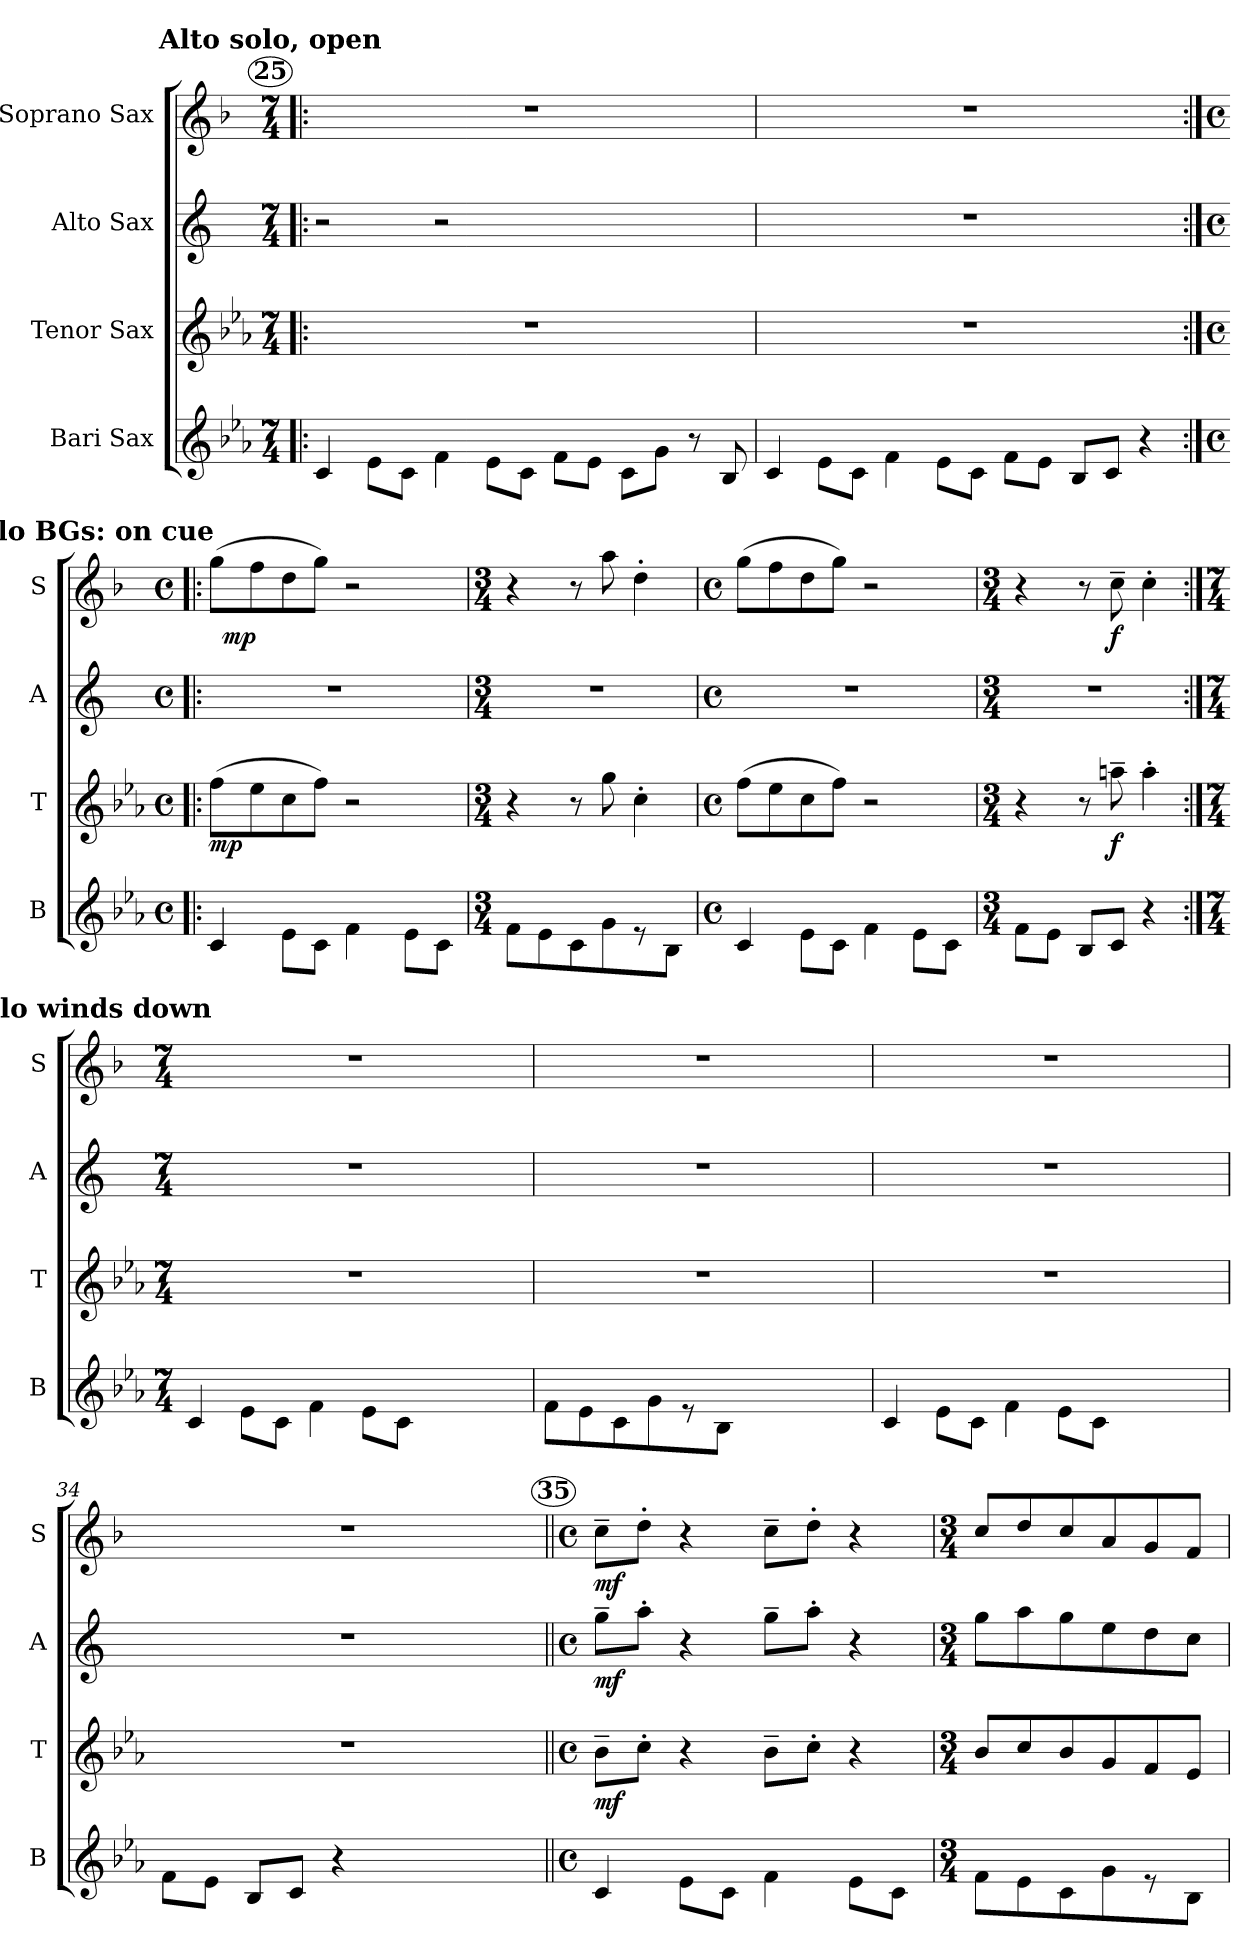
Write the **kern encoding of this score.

**kern	**kern	**dynam	**kern	**dynam	**kern	**dynam
*part4	*part3	*part3	*part2	*part2	*part1	*part1
*staff4	*staff3	*staff3	*staff2	*staff2	*staff1	*staff1
*I"Bari Sax	*I"Tenor Sax	*	*I"Alto Sax	*	*I"Soprano Sax	*
*I'B	*I'T	*	*I'A	*	*I'S	*
!!LO:PB:g=z
*clefG2	*clefG2	*	*clefG2	*	*clefG2	*
*ITrd12c21	*ITrd8c14	*	*ITrd5c9	*	*ITrd1c2	*
*k[b-e-a-]	*k[b-e-a-]	*	*k[b-e-a-]	*	*k[b-e-a-]	*
*E-:	*E-:	*	*E-:	*	*E-:	*
*M7/4	*M7/4	*	*M7/4	*	*M7/4	*
!!LO:REH:place=s1:a:B:enc=circle:fs=7.2:t=25
!!LO:REH:place=s1:a:enc=none:t=Alto solo, open
=25!|:	=25!|:	=25!|:	=25!|:	=25!|:	=25!|:	=25!|:
4C/	1..r	.	2r	.	1..r	.
8E-\L	.	.	.	.	.	.
8C\J	.	.	.	.	.	.
4F\	.	.	2r	.	.	.
8E-\L	.	.	.	.	.	.
8C\J	.	.	.	.	.	.
8F\L	.	.	2.ryy	.	.	.
8E-\J	.	.	.	.	.	.
8C\L	.	.	.	.	.	.
8G\J	.	.	.	.	.	.
8r	.	.	.	.	.	.
8BB-/	.	.	.	.	.	.
=26	=26	=26	=26	=26	=26	=26
4C/	1..r	.	1..r	.	1..r	.
8E-\L	.	.	.	.	.	.
8C\J	.	.	.	.	.	.
4F\	.	.	.	.	.	.
8E-\L	.	.	.	.	.	.
8C\J	.	.	.	.	.	.
8F\L	.	.	.	.	.	.
8E-\J	.	.	.	.	.	.
8BB-/L	.	.	.	.	.	.
8C/J	.	.	.	.	.	.
4r	.	.	.	.	.	.
!!LO:REH:place=s1:a:enc=none:t=solo BGs&colon; on cue
=27:|!|:	=27:|!|:	=27:|!|:	=27:|!|:	=27:|!|:	=27:|!|:	=27:|!|:
*M4/4	*M4/4	*	*M4/4	*	*M4/4	*
*met(c)	*met(c)	*	*met(c)	*	*met(c)	*
!	!	!LO:DY:b	!	!	!	!
*	*	*	*	*	*^	*
4C/	(>8f\L	mp	1r	.	(>8ff\L	32ryy	.
!	!	!	!	!	!	!	!LO:DY:b
.	.	.	.	.	.	2ryy	mp
.	8e-\	.	.	.	8ee-\	.	.
8E-\L	8c\	.	.	.	8cc\	.	.
8C\J	8f\J)	.	.	.	8ff\J)	.	.
4F\	2r	.	.	.	2r	.	.
.	.	.	.	.	.	4...ryy	.
8E-\L	.	.	.	.	.	.	.
8C\J	.	.	.	.	.	.	.
*	*	*	*	*	*v	*v	*
=28	=28	=28	=28	=28	=28	=28
*M3/4	*M3/4	*	*M3/4	*	*M3/4	*
8F\L	4r	.	2.r	.	4r	.
8E-\	.	.	.	.	.	.
8C\	8r	.	.	.	8r	.
8G\	8g\	.	.	.	8gg\	.
8r	4c'>\	.	.	.	4cc'>\	.
8BB-\J	.	.	.	.	.	.
=29	=29	=29	=29	=29	=29	=29
*M4/4	*M4/4	*	*M4/4	*	*M4/4	*
*met(c)	*met(c)	*	*met(c)	*	*met(c)	*
4C/	(>8f\L	.	1r	.	(>8ff\L	.
.	8e-\	.	.	.	8ee-\	.
8E-\L	8c\	.	.	.	8cc\	.
8C\J	8f\J)	.	.	.	8ff\J)	.
4F\	2r	.	.	.	2r	.
8E-\L	.	.	.	.	.	.
8C\J	.	.	.	.	.	.
=30	=30	=30	=30	=30	=30	=30
*M3/4	*M3/4	*	*M3/4	*	*M3/4	*
8F\L	4r	.	2.r	.	4r	.
8E-\J	.	.	.	.	.	.
8BB-/L	8r	.	.	.	8r	.
!	!	!LO:DY:b	!	!	!	!LO:DY:b
8C/J	8an~>\	f	.	.	8b-~>\	f
4r	4a'>\	.	.	.	4b-'>\	.
!!LO:REH:place=s1:a:enc=none:t=solo winds down
=31:|!	=31:|!	=31:|!	=31:|!	=31:|!	=31:|!	=31:|!
*M7/4	*M7/4	*	*M7/4	*	*M7/4	*
4C/	1..r	.	1..r	.	1..r	.
8E-\L	.	.	.	.	.	.
8C\J	.	.	.	.	.	.
4F\	.	.	.	.	.	.
8E-\L	.	.	.	.	.	.
8C\J	.	.	.	.	.	.
2.ryy	.	.	.	.	.	.
=32	=32	=32	=32	=32	=32	=32
8F\L	1..r	.	1..r	.	1..r	.
8E-\	.	.	.	.	.	.
8C\	.	.	.	.	.	.
8G\	.	.	.	.	.	.
8r	.	.	.	.	.	.
8BB-\J	.	.	.	.	.	.
1ryy	.	.	.	.	.	.
=33	=33	=33	=33	=33	=33	=33
4C/	1..r	.	1..r	.	1..r	.
8E-\L	.	.	.	.	.	.
8C\J	.	.	.	.	.	.
4F\	.	.	.	.	.	.
8E-\L	.	.	.	.	.	.
8C\J	.	.	.	.	.	.
2.ryy	.	.	.	.	.	.
=34	=34	=34	=34	=34	=34	=34
8F\L	1..r	.	1..r	.	1..r	.
8E-\J	.	.	.	.	.	.
8BB-/L	.	.	.	.	.	.
8C/J	.	.	.	.	.	.
4r	.	.	.	.	.	.
1ryy	.	.	.	.	.	.
!!LO:LB:g=z
!!LO:REH:place=s1:a:B:enc=circle:fs=7.2:t=35
=35||	=35||	=35||	=35||	=35||	=35||	=35||
*M4/4	*M4/4	*	*M4/4	*	*M4/4	*
*met(c)	*met(c)	*	*met(c)	*	*met(c)	*
!	!	!LO:DY:b	!	!LO:DY:b	!	!LO:DY:b
4C/	8B-~>\L	mf	8b-~>\L	mf	8b-~>\L	mf
.	8c'>\J	.	8cc'>\J	.	8cc'>\J	.
8E-\L	4r	.	4r	.	4r	.
8C\J	.	.	.	.	.	.
4F\	8B-~>\L	.	8b-~>\L	.	8b-~>\L	.
.	8c'>\J	.	8cc'>\J	.	8cc'>\J	.
8E-\L	4r	.	4r	.	4r	.
8C\J	.	.	.	.	.	.
=36	=36	=36	=36	=36	=36	=36
*M3/4	*M3/4	*	*M3/4	*	*M3/4	*
8F\L	8B-/L	.	8b-\L	.	8b-/L	.
8E-\	8c/	.	8cc\	.	8cc/	.
8C\	8B-/	.	8b-\	.	8b-/	.
8G\	8G/	.	8g\	.	8g/	.
8r	8F/	.	8f\	.	8f/	.
8BB-\J	8E-/J	.	8e-\J	.	8e-/J	.
=	=	=	=	=	=	=
*-	*-	*-	*-	*-	*-	*-
